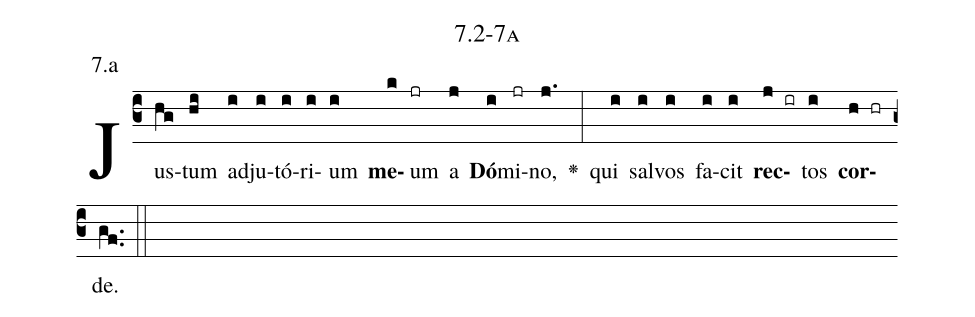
name: 7.2-7a;
annotation: 7.a;
%%
(c3)Jus(hg)tum(hi) ad(i)ju(i)tó(i)ri(i)um(i) <b>me</b>(k)um(jr) a(j) <b>Dó</b>(i)mi(jr)no,(j.) <v>\greheightstar</v>(:) qui(i) sal(i)vos(i) fa(i)cit(i) <b>rec</b>(j ir)tos(i) <b>cor</b>(h hr)de.(gf..) (::)


%E(i) u(i) o(j) u(i) a(h) e.(gf..) (::)
